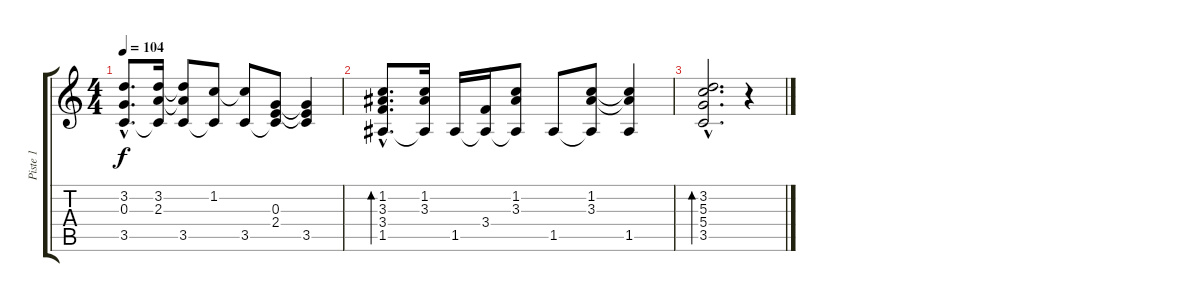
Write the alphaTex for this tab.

\track ("Piste 1" "Piste 1") {instrument acousticguitarsteel}
\staff {score tabs}
\tuning (E4 B3 G3 D3 A2 E2) {hide}
\ts (4 4)
\tempo 104
\clef g2
\ks c
(3.2{hac} 0.3{hac} 3.5{hac}).8{d dy f} (3.2 2.3 3.5{t}).16 (3.2{t} 2.3{t} 3.5).8 (1.2 3.5{t}).8 (1.2{t} 3.5).8 (0.3 2.4 3.5{t}).8 (0.3{t} 2.4{t} 3.5).4 |
(1.2{hac} 3.3{hac} 3.4{hac} 1.5{hac}).8{d bd 120} (1.2 3.3 1.5{t}).16 1.5.16 (3.4 1.5{t}).16 (1.2 3.3 1.5{t}).8 1.5.8 (1.2 3.3 1.5{t}).8 (1.2{t} 3.3{t} 1.5).4 |
(3.2{hac} 5.3{hac} 5.4{hac} 3.5{hac}).2{d bd 480} r.4
